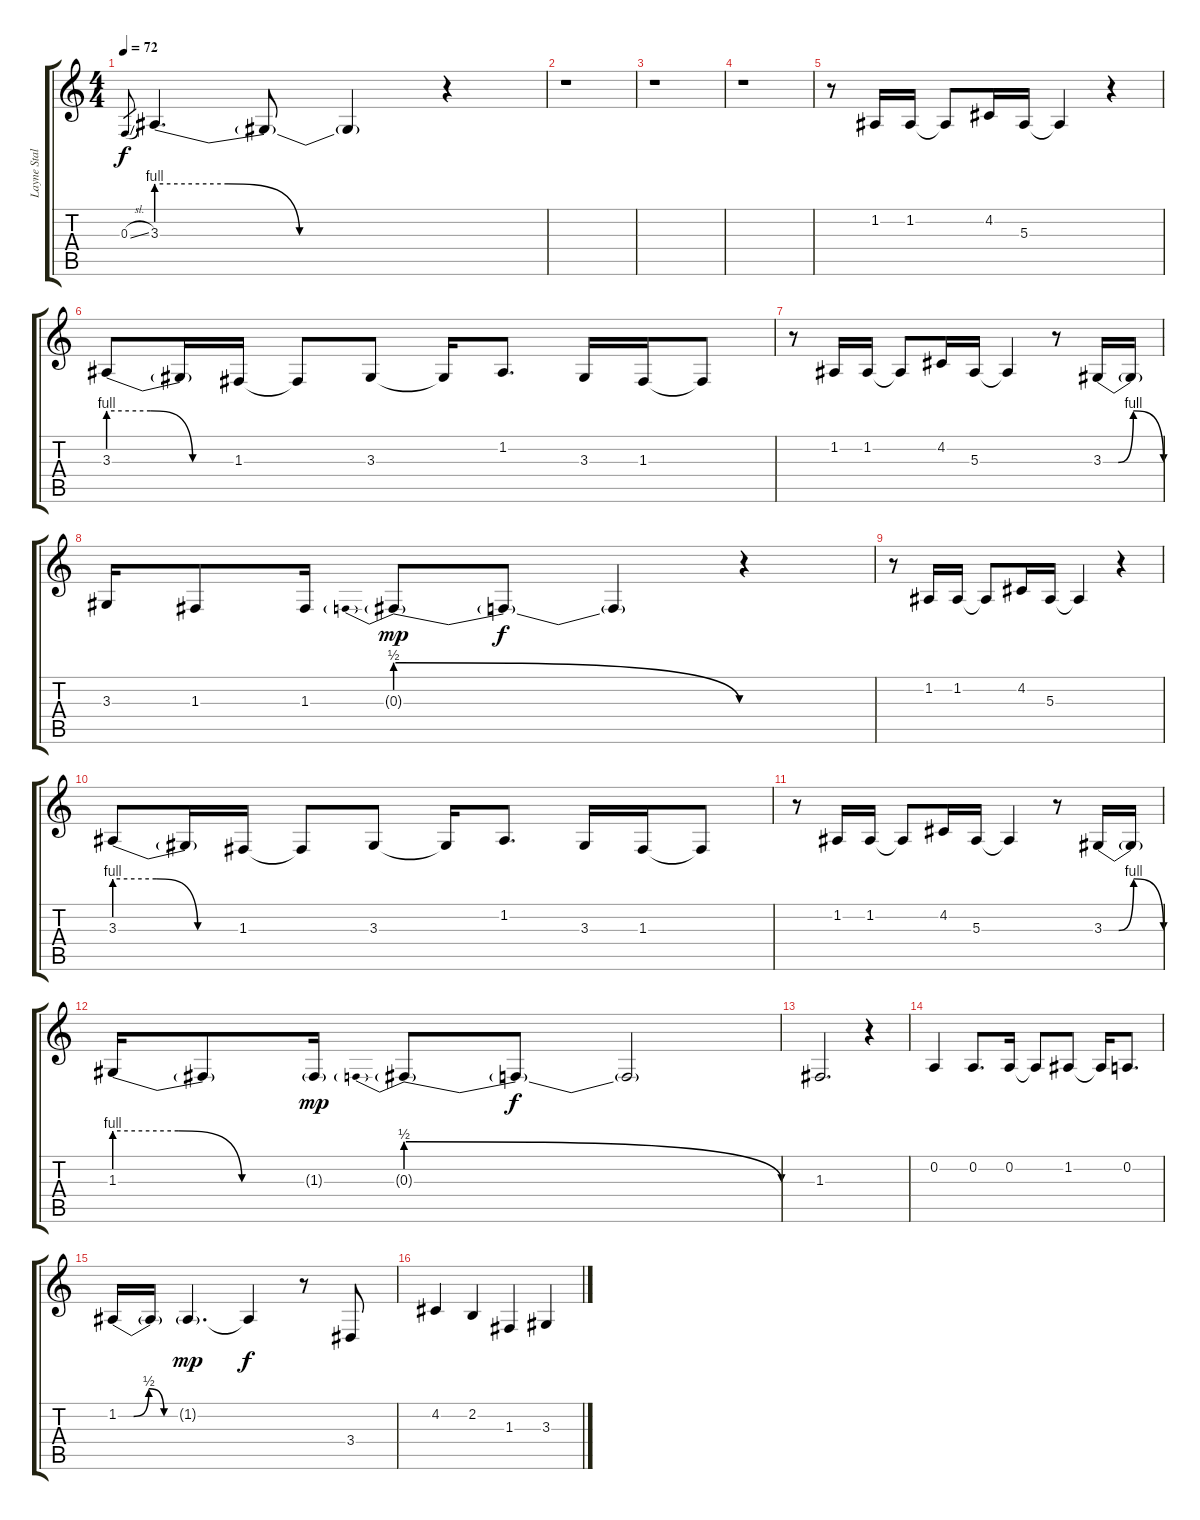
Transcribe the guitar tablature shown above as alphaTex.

\track ("Layne Staley - Vocals" "Layne Stal") {instrument lead2sawtooth}
\staff {score tabs}
\tuning (D4 A3 F3 C3 G2 D2) {hide}
\ts (4 4)
\tempo 72
\clef g2
\ks c
0.3{sl}.8{gr dy f} 3.3{be (custom 0 4 15 4 30 0 40 0 60 0)}.4{d} 3.3{t}.8 3.3{t}.4 r.4 |
r.1 |
r.1 |
r.1 |
r.8 1.2.16 1.2.16 1.2{t}.8 4.2.16 5.3.16 5.3{t}.4 r.4 |
3.3{be (custom 0 4 20 4 40 0 60 0)}.8 3.3{t}.16 1.3.16 1.3{t}.8 3.3.8 3.3{t}.16 1.2.8{d} 3.3.16 1.3.16 1.3{t}.8 |
r.8 1.2.16 1.2.16 1.2{t}.8 4.2.16 5.3.16 5.3{t}.4 r.8 3.3{be (custom 0 0 15 0 30 4 60 0)}.16 3.3{t}.16 |
3.3.16 1.3.8 1.3.16 0.3{be (prebendrelease 0 2 60 0) g}.8{dy mp} 0.3{t}.8{dy f} 0.3{t}.4 r.4 |
r.8 1.2.16 1.2.16 1.2{t}.8 4.2.16 5.3.16 5.3{t}.4 r.4 |
3.3{be (custom 0 4 20 4 40 0 60 0)}.8 3.3{t}.16 1.3.16 1.3{t}.8 3.3.8 3.3{t}.16 1.2.8{d} 3.3.16 1.3.16 1.3{t}.8 |
r.8 1.2.16 1.2.16 1.2{t}.8 4.2.16 5.3.16 5.3{t}.4 r.8 3.3{be (custom 0 0 15 0 30 4 60 0)}.16 3.3{t}.16 |
1.3{be (custom 0 4 20 4 40 0 60 0)}.16 1.3{t}.8 1.3{g}.16{dy mp} 0.3{be (prebendrelease 0 2 60 0) g}.8 0.3{t}.8{dy f} 0.3{t}.2 |
1.3.2{d} r.4 |
0.2.4 0.2.8{d} 0.2.16 0.2{t}.8 1.2.8 1.2{t}.16 0.2.8{d} |
1.2{be (custom 0 0 15 0 30 2 45 0 60 0)}.16 1.2{t}.16 1.2{g}.4{d dy mp} 1.2{t}.4{dy f} r.8 3.4.8 |
4.2.4 2.2.4 1.3.4 3.3.4
